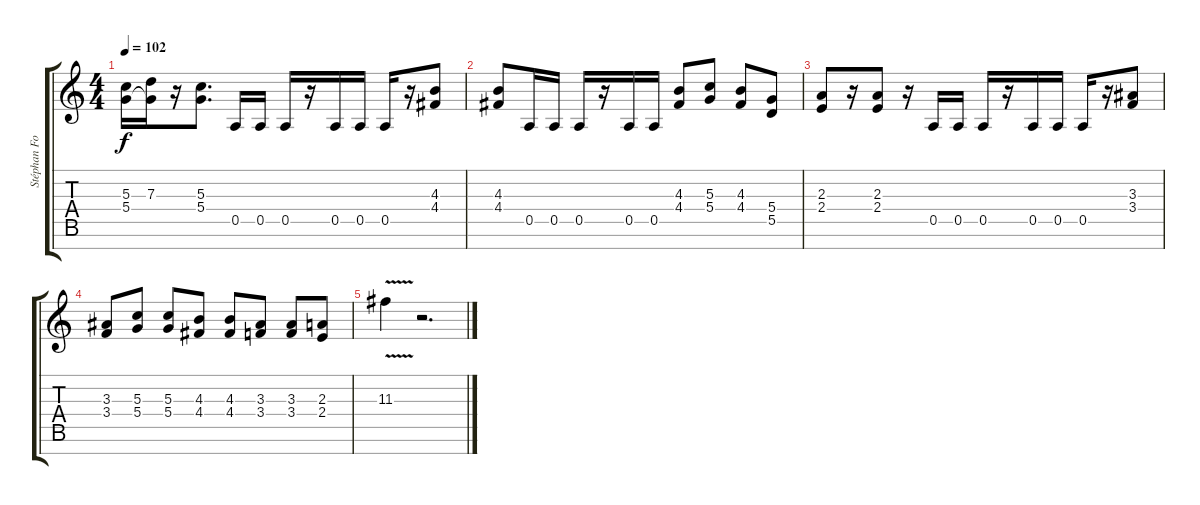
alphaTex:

\track ("Stéphan Forté " "Stéphan Fo") {instrument distortionguitar}
\staff {score tabs}
\tuning (E4 B3 G3 D3 A2 E2 B1) {hide}
\ts (4 4)
\tempo 102
\clef g2
\ks c
(5.3 5.4).16{dy f} (7.3 5.4{t}).16 r.16 (5.3 5.4).8{d} 0.5.16 0.5.16 0.5.16 r.16 0.5.16 0.5.16 0.5.16 r.16 (4.3 4.4).8 |
(4.3 4.4).8 0.5.16 0.5.16 0.5.16 r.16 0.5.16 0.5.16 (4.3 4.4).8 (5.3 5.4).8 (4.3 4.4).8 (5.4 5.5).8 |
(2.3 2.4).8 r.16 (2.3 2.4).8 r.16 0.5.16 0.5.16 0.5.16 r.16 0.5.16 0.5.16 0.5.16 r.16 (3.3 3.4).8 |
(3.3 3.4).8 (5.3 5.4).8 (5.3 5.4).8 (4.3 4.4).8 (4.3 4.4).8 (3.3 3.4).8 (3.3 3.4).8 (2.3 2.4).8 |
11.3{v}.4 r.2{d}
